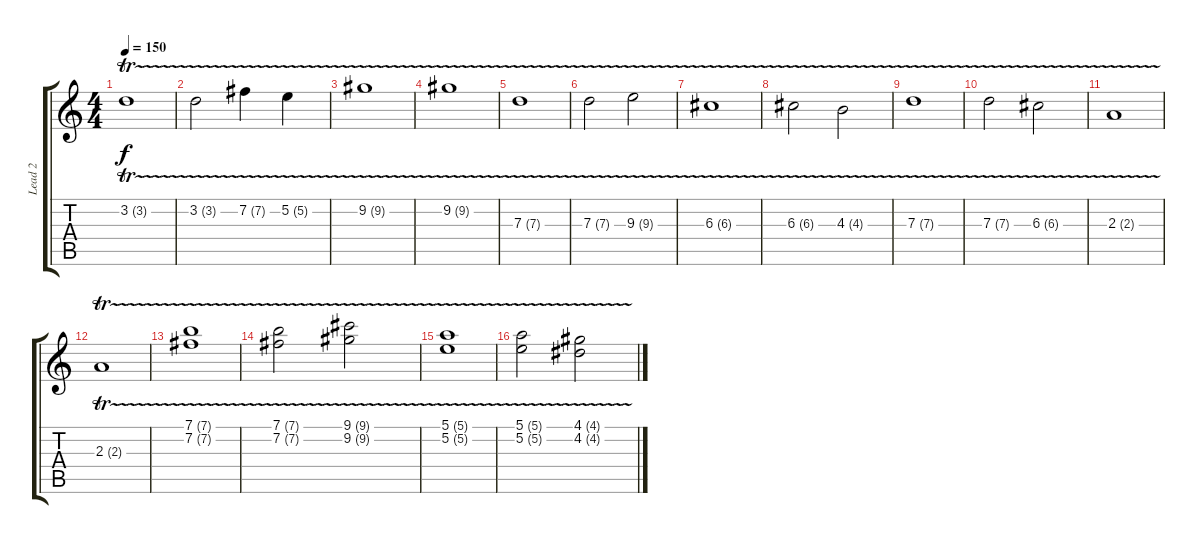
\track ("Lead 2" "Lead 2") {instrument overdrivenguitar}
\staff {score tabs}
\tuning (E4 B3 G3 D3 A2 E2) {hide}
\ts (4 4)
\tempo 150
\clef g2
\ks c
3.2{tr (3 16)}.1{dy f} |
3.2{tr (3 16)}.2 7.2{tr (7 16)}.4 5.2{tr (5 16)}.4 |
9.2{tr (9 16)}.1 |
9.2{tr (9 16)}.1 |
7.3{tr (7 16)}.1 |
7.3{tr (7 16)}.2 9.3{tr (9 16)}.2 |
6.3{tr (6 16)}.1 |
6.3{tr (6 16)}.2 4.3{tr (4 16)}.2 |
7.3{tr (7 16)}.1 |
7.3{tr (7 16)}.2 6.3{tr (6 16)}.2 |
2.3{tr (2 16)}.1 |
2.3{tr (2 16)}.1 |
(7.1{tr (7 16)} 7.2{tr (7 16)}).1 |
(7.1{tr (7 16)} 7.2{tr (7 16)}).2 (9.1{tr (9 16)} 9.2{tr (9 16)}).2 |
(5.1{tr (5 16)} 5.2{tr (5 16)}).1 |
(5.1{tr (5 16)} 5.2{tr (5 16)}).2 (4.1{tr (4 16)} 4.2{tr (4 16)}).2
